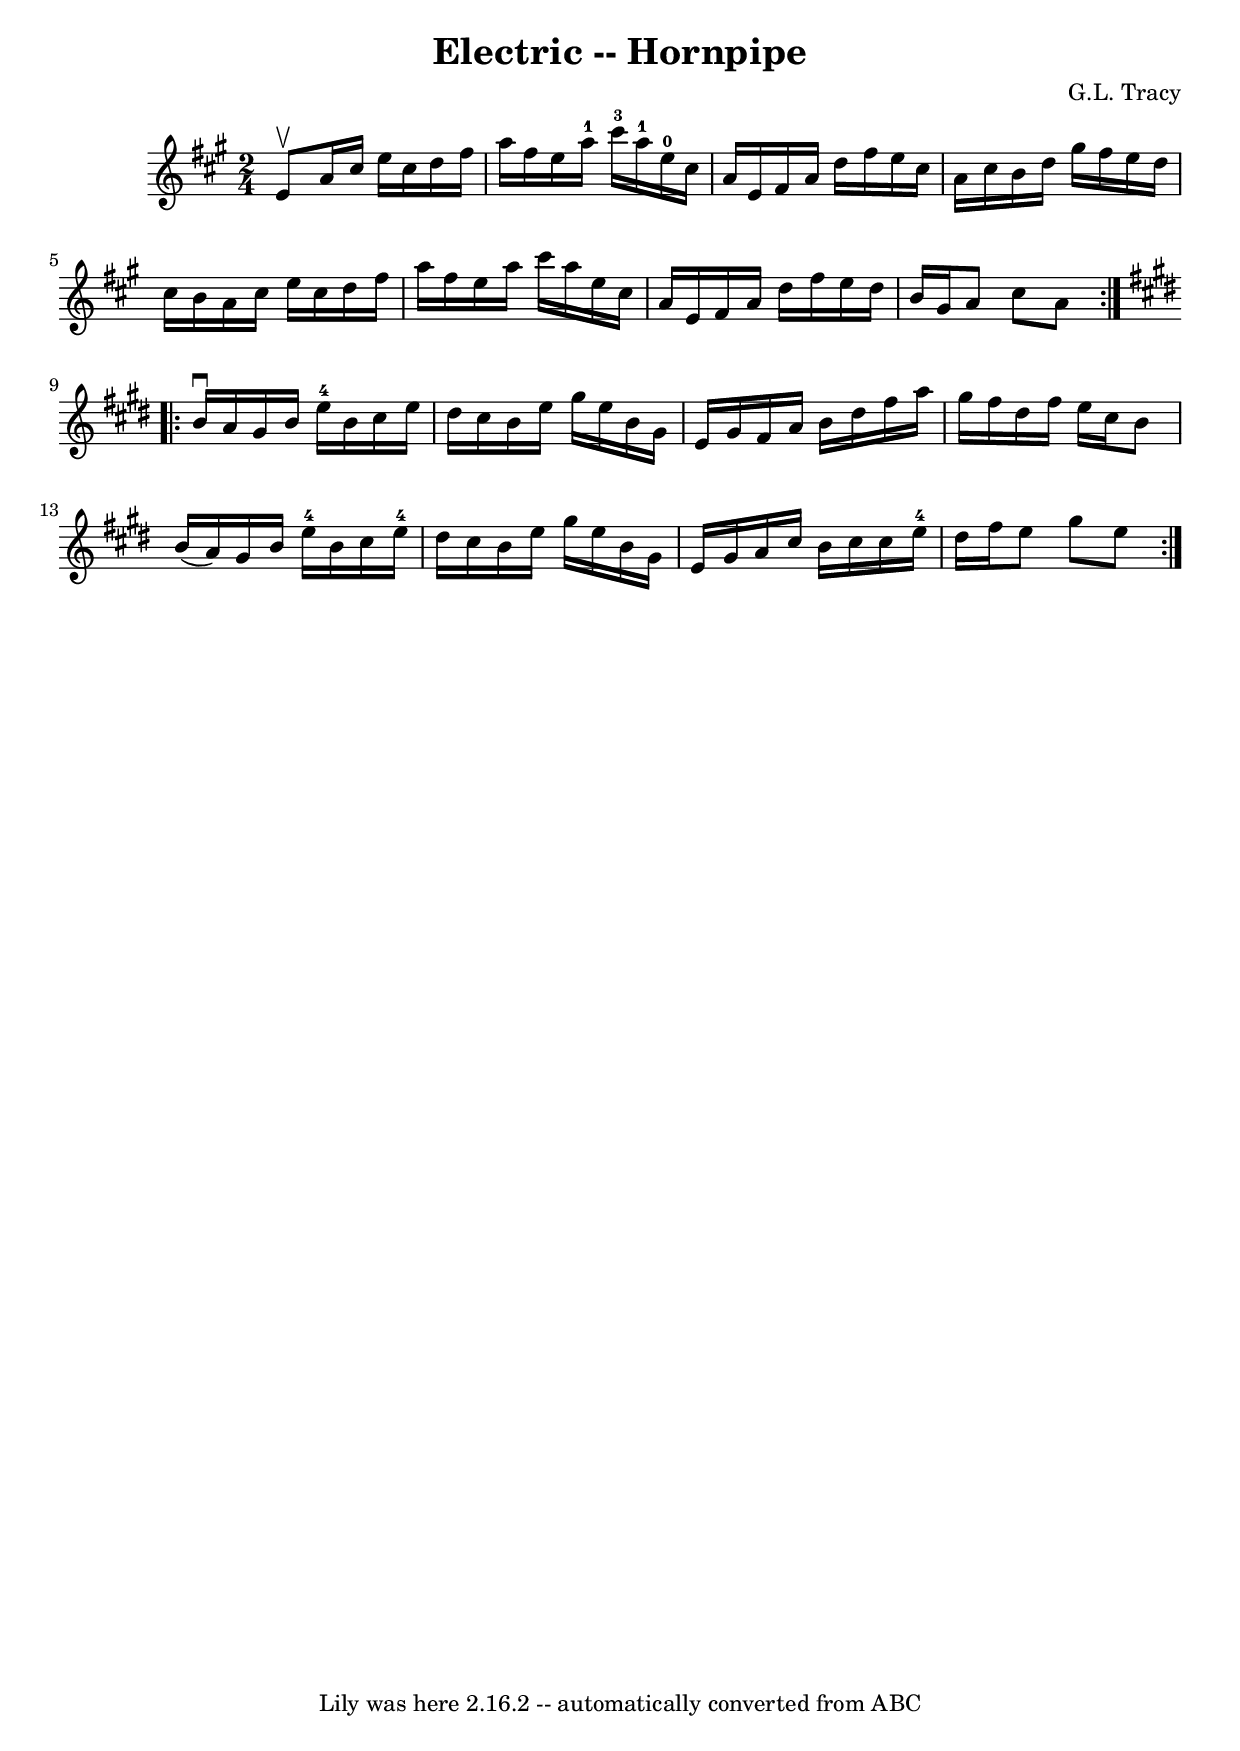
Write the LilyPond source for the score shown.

\version "2.7.40"
\include "Mammoth.ily"
\header {
	%% book = "Cole's 1000 Fiddle Tunes"
	composer = "G.L. Tracy"
	crossRefNumber = "1"
	footnotes = ""
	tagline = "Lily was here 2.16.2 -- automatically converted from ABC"
	title = "Electric -- Hornpipe"
}
voicedefault =  {


\repeat volta 2 {
\time 2/4 \key a \major e'8^\upbow |
 a'16 cis''16 e''16    
cis''16 d''16 fis''16 a''16 fis''16  |
 e''16 a''16-1 
 cis'''16-3 a''16-1 e''16-0 cis''16 a'16 e'16  |
 
 fis'16 a'16 d''16 fis''16 e''16 cis''16 a'16 cis''16  
|
 b'16 d''16 gis''16 fis''16 e''16 d''16 cis''16    
b'16  |
 a'16 cis''16 e''16 cis''16 d''16 fis''16    
a''16 fis''16  |
 e''16 a''16 cis'''16 a''16 e''16    
cis''16 a'16 e'16  |
 fis'16 a'16 d''16 fis''16    
e''16 d''16 b'16 gis'16  |
 a'8 cis''8 a'8  }   
\key e \major   \repeat volta 2 { b'16^\downbow a'16  |
 gis'16    
b'16 e''16-4 b'16 cis''16 e''16 dis''16 cis''16  |
   
b'16 e''16 gis''16 e''16 b'16 gis'16 e'16 gis'16  |
 
 fis'16 a'16 b'16 dis''16 fis''16 a''16 gis''16 fis''16 
 |
 dis''16 fis''16 e''16 cis''16 b'8 b'16 (a'16) 
|
 gis'16 b'16 e''16-4 b'16 cis''16 e''16-4   
dis''16 cis''16  |
 b'16 e''16 gis''16 e''16 b'16    
gis'16 e'16 gis'16  |
 a'16 cis''16 b'16 cis''16    
cis''16 e''16-4 dis''16 fis''16  |
 e''8 gis''8 e''8  
}   
}

\score{
    <<

	\context Staff="default"
	{
	    \voicedefault 
	}

    >>
	\layout {
	}
	\midi {}
}
